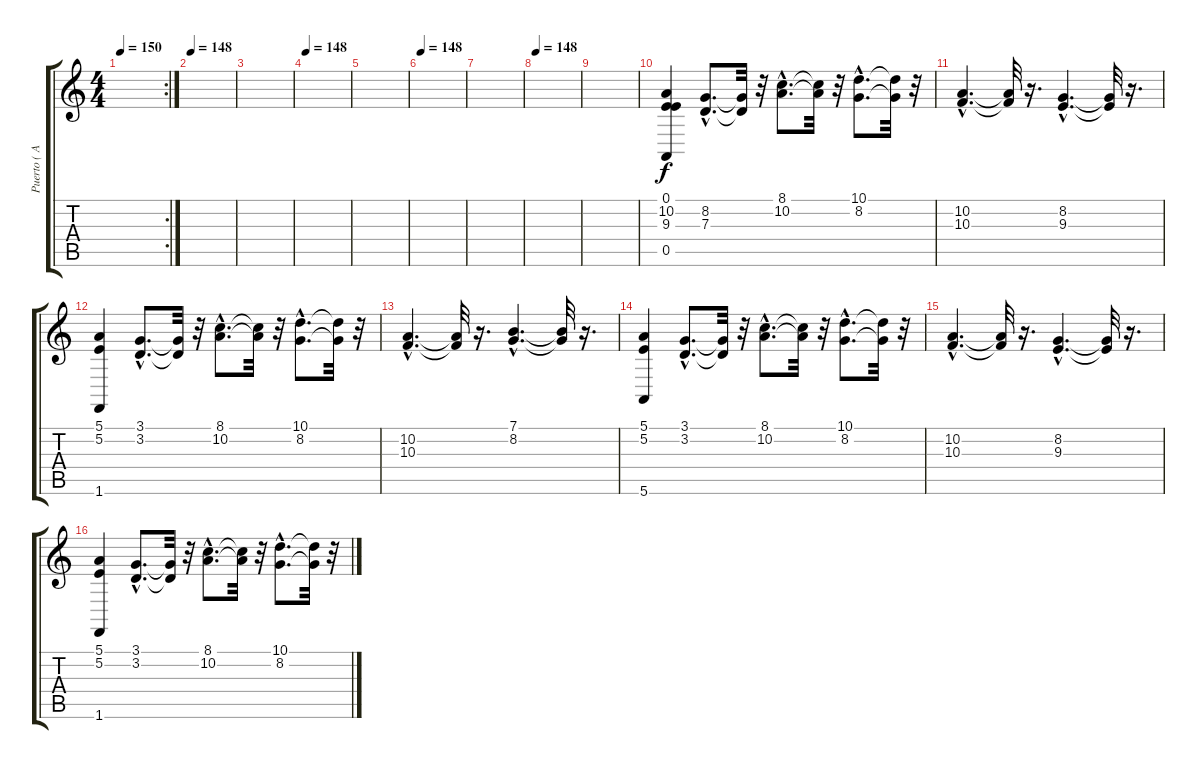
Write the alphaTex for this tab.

\track ("Puerto ( Aoshi )" "Puerto ( A") {instrument pad1newage}
\staff {score tabs}
\tuning (E4 B3 G3 D3 A2 E2) {hide}
\rc 2
\ts (4 4)
\tempo 150
\clef g2
\ks c
|
\tempo 141
\tempo 148
|
|
\tempo 148
|
|
\tempo 148
|
|
\tempo 148
|
|
(0.1 10.2 9.3 0.5).4 (8.2{hac} 7.3{hac}).8{d} (8.2{t} 7.3{t}).32 r.32 (8.1{hac} 10.2{hac}).8{d} (8.1{t} 10.2{t}).32 r.32 (10.1{hac} 8.2{hac}).8{d} (10.1{t} 8.2{t}).32 r.32 |
(10.2{hac} 10.3{hac}).4{d} (10.2{t} 10.3{t}).32 r.16{d} (8.2{hac} 9.3{hac}).4{d} (8.2{t} 9.3{t}).32 r.16{d} |
(5.1 5.2 1.6).4 (3.1{hac} 3.2{hac}).8{d} (3.1{t} 3.2{t}).32 r.32 (8.1{hac} 10.2{hac}).8{d} (8.1{t} 10.2{t}).32 r.32 (10.1{hac} 8.2{hac}).8{d} (10.1{t} 8.2{t}).32 r.32 |
(10.2{hac} 10.3{hac}).4{d} (10.2{t} 10.3{t}).32 r.16{d} (7.1{hac} 8.2{hac}).4{d} (7.1{t} 8.2{t}).32 r.16{d} |
(5.1 5.2 5.6).4 (3.1{hac} 3.2{hac}).8{d} (3.1{t} 3.2{t}).32 r.32 (8.1{hac} 10.2{hac}).8{d} (8.1{t} 10.2{t}).32 r.32 (10.1{hac} 8.2{hac}).8{d} (10.1{t} 8.2{t}).32 r.32 |
(10.2{hac} 10.3{hac}).4{d} (10.2{t} 10.3{t}).32 r.16{d} (8.2{hac} 9.3{hac}).4{d} (8.2{t} 9.3{t}).32 r.16{d} |
(5.1 5.2 1.6).4 (3.1{hac} 3.2{hac}).8{d} (3.1{t} 3.2{t}).32 r.32 (8.1{hac} 10.2{hac}).8{d} (8.1{t} 10.2{t}).32 r.32 (10.1{hac} 8.2{hac}).8{d} (10.1{t} 8.2{t}).32 r.32
